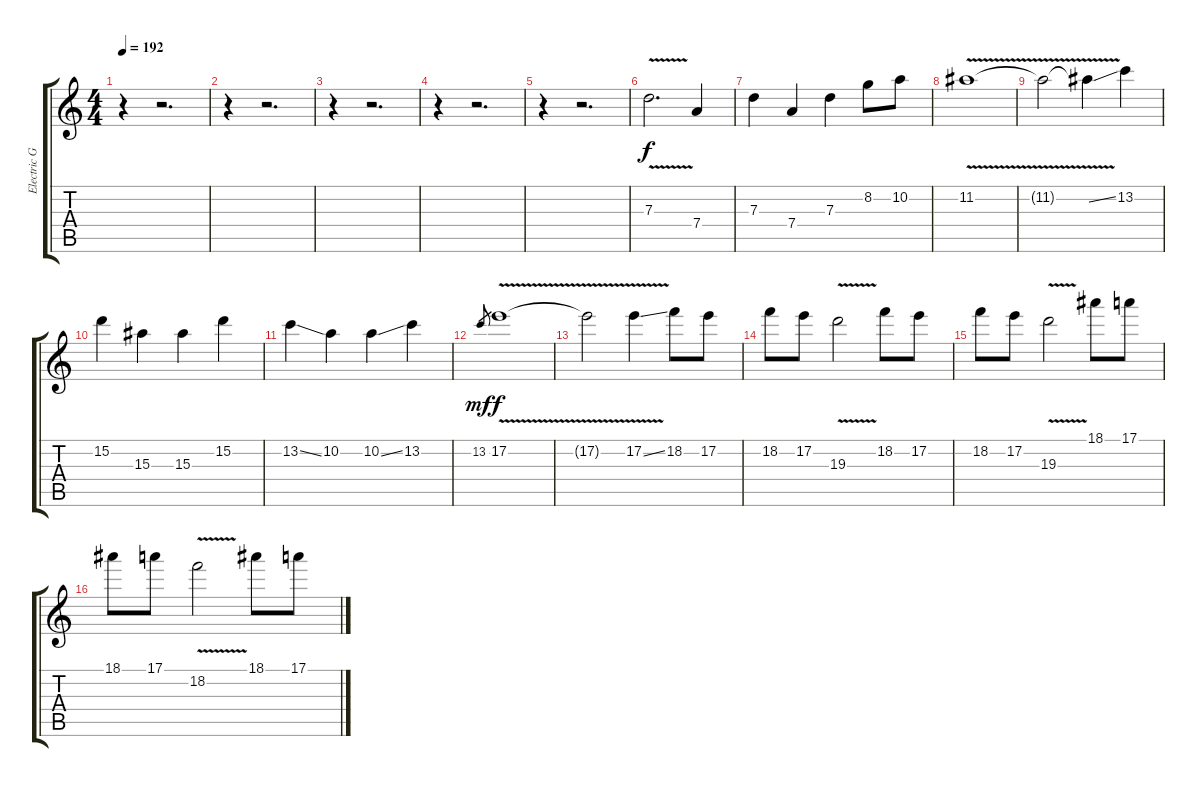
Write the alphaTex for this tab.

\track ("Electric Guitar" "Electric G") {instrument distortionguitar}
\staff {score tabs}
\tuning (E4 B3 G3 D3 A2 D2) {hide}
\ts (4 4)
\tempo 192
\clef g2
\ks c
r.4{dy f} r.2{d} |
r.4 r.2{d} |
r.4 r.2{d} |
r.4 r.2{d} |
r.4 r.2{d} |
7.3{v}.2{d} 7.4.4 |
7.3.4 7.4.4 7.3.4 8.2.8 10.2.8 |
11.2{v}.1 |
11.2{v t}.2 11.2{v ss t}.4 13.2.4 |
15.2.4 15.3.4 15.3.4 15.2.4 |
13.2{ss}.4 10.2.4 10.2{ss}.4 13.2.4 |
13.2.8{gr dy mf} 17.2{v}.1{dy f} |
17.2{v t}.2 17.2{v ss}.4 18.2.8 17.2.8 |
18.2.8 17.2.8 19.3{v}.2 18.2.8 17.2.8 |
18.2.8 17.2.8 19.3{v}.2 18.1.8 17.1.8 |
18.1.8 17.1.8 18.2{v}.2 18.1.8 17.1.8
